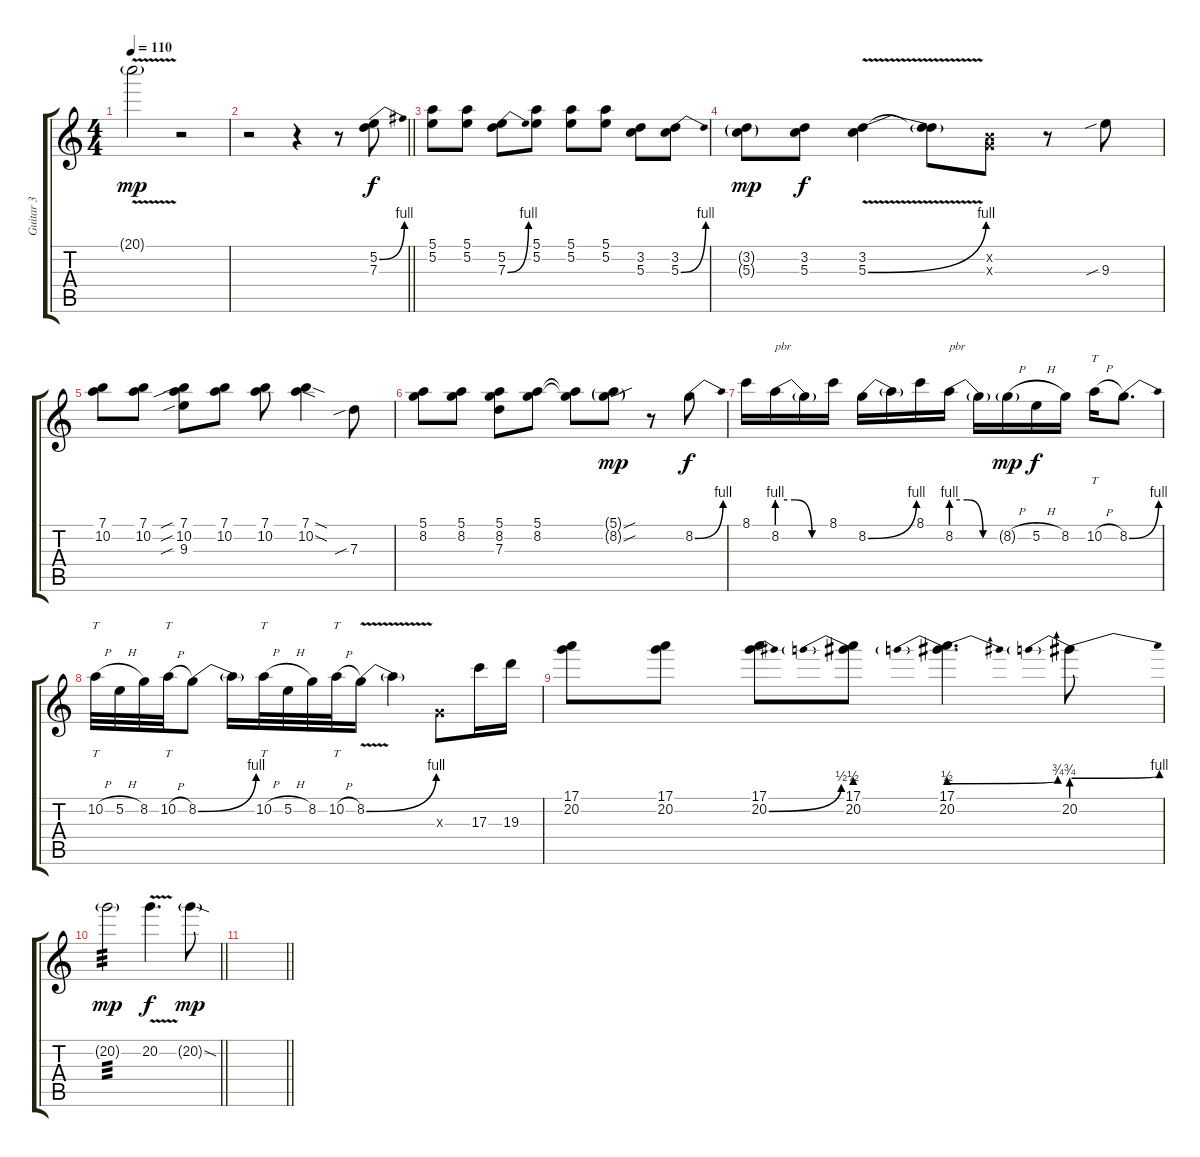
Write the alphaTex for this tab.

\track ("Guitar 3" "Guitar 3") {instrument distortionguitar}
\staff {score tabs}
\tuning (E4 B3 G3 D3 A2 E2) {hide}
\ts (4 4)
\tempo 110
\clef g2
\ks c
20.1{v g}.2{dy mp} r.2 |
\barLineRight lightlight
r.2 r.4 r.8 (5.2{be (bend 0 0 60 4)} 7.3).8{dy f} |
(5.1 5.2).8 (5.1 5.2).8 (5.2 7.3{be (bend 0 0 60 4)}).8 (5.1 5.2).8 (5.1 5.2).8 (5.1 5.2).8 (3.2 5.3).8 (3.2 5.3{be (bend 0 0 60 4)}).8 |
(3.2{g} 5.3{g}).8{dy mp} (3.2 5.3).8{dy f} (3.2{v} 5.3{be (bend 0 0 60 4) v}).4 (3.2{t} 5.3{t}).8 (0.2{x} 0.3{x}).8 r.8 9.3{sib}.8 |
(7.1 10.2).8 (7.1 10.2).8 (7.1{sib} 10.2{sib} 9.3{sib}).8 (7.1 10.2).8 (7.1 10.2).8 (7.1{sod} 10.2{sod}).4 7.3{sib}.8 |
(5.1 8.2).8 (5.1 8.2).8 (5.1 8.2 7.3).8 (5.1 8.2).8 (5.1{t} 8.2{t}).8 (5.1{sou g} 8.2{sou g}).8{dy mp} r.8 8.2{be (bend 0 0 60 4)}.8{dy f} |
8.1.16 8.2{be (custom 0 4 20 4 40 0 60 0)}.16{txt "pbr"} 8.2{t}.16 8.1.16 8.2{be (bend 0 0 60 4)}.16 8.2{t}.16 8.1.16 8.2{be (custom 0 4 20 4 40 0 60 0)}.16{txt "pbr"} 8.2{t}.16 8.2{h g}.16{dy mp} 5.2{h}.16{dy f} 8.2.16 10.2{h}.16{tt} 8.2{be (bend 0 0 60 4)}.8{d} |
10.2{h}.32{tt} 5.2{h}.32 8.2.32 10.2{h}.32{tt} 8.2{be (bend 0 0 60 4)}.8 8.2{t}.16 10.2{h}.32{tt} 5.2{h}.32 8.2.32 10.2{h}.32{tt} 8.2{be (bend 0 0 60 4) v}.16 8.2{t}.4 0.3{x}.8 17.3.16 19.3.16 |
(17.1 20.2).8 (17.1 20.2).8 (17.1 20.2{be (bend 0 0 60 2)}).8 (17.1 20.2{be (prebend 0 2 60 2)}).8 (17.1 20.2{be (prebendbend 0 2 60 3)}).4{d} 20.2{be (prebendbend 0 3 60 4)}.8 |
\barLineRight lightlight
20.2{g}.2{tp 3 dy mp} 20.2{v}.4{d dy f} 20.2{sod g}.8{dy mp} |
\barLineRight lightlight
